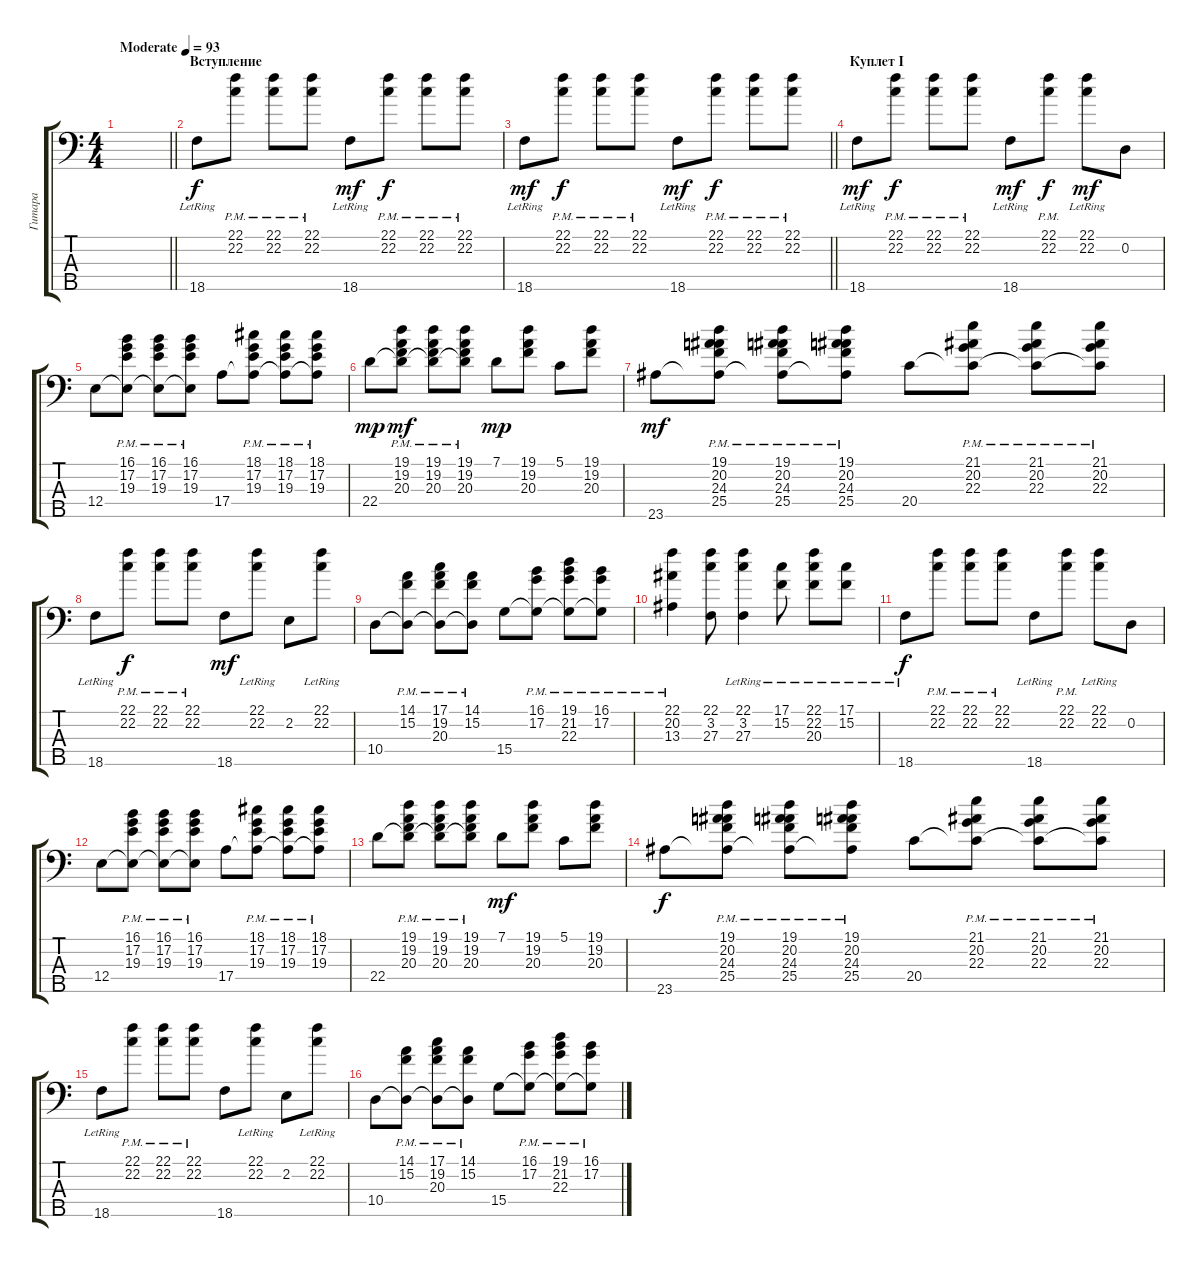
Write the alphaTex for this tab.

\track ("Гитара" "Гитара") {instrument acousticguitarsteel}
\staff {score tabs}
\tuning (G2 D2 A1 E1 B0) {hide}
\ts (4 4)
\tempo (93 "Moderate")
\clef f4
\barLineRight lightlight
\ks c
|
\section ("" "Вступление")
18.5{lr}.8 (22.1{pm} 22.2{pm}).8{dy f} (22.1{pm} 22.2{pm}).8 (22.1{pm} 22.2{pm}).8 18.5{lr}.8{dy mf} (22.1{pm} 22.2{pm}).8{dy f} (22.1{pm} 22.2{pm}).8 (22.1{pm} 22.2{pm}).8 |
\barLineRight lightlight
18.5{lr}.8{dy mf} (22.1{pm} 22.2{pm}).8{dy f} (22.1{pm} 22.2{pm}).8 (22.1{pm} 22.2{pm}).8 18.5{lr}.8{dy mf} (22.1{pm} 22.2{pm}).8{dy f} (22.1{pm} 22.2{pm}).8 (22.1{pm} 22.2{pm}).8 |
\section ("" "Куплет I")
18.5{lr}.8{dy mf} (22.1{pm} 22.2{pm}).8{dy f} (22.1{pm} 22.2{pm}).8 (22.1{pm} 22.2{pm}).8 18.5{lr}.8{dy mf} (22.1{pm} 22.2{pm}).8{dy f} (22.1{lr} 22.2{lr}).8{dy mf} 0.2.8 |
12.4.8 (16.1{pm} 17.2{pm} 19.3{pm} 12.4{t}).8 (16.1{pm} 17.2{pm} 19.3{pm} 12.4{t}).8 (16.1{pm} 17.2{pm} 19.3{pm} 12.4{t}).8 17.4.8 (18.1{pm} 17.2{pm} 19.3{pm} 17.4{t}).8 (18.1{pm} 17.2{pm} 19.3{pm} 17.4{t}).8 (18.1{pm} 17.2{pm} 19.3{pm} 17.4{t}).8 |
22.4.8{dy mp} (19.1{pm} 19.2{pm} 20.3{pm} 22.4{t}).8{dy mf} (19.1{pm} 19.2{pm} 20.3{pm} 22.4{t}).8 (19.1{pm} 19.2{pm} 20.3{pm} 22.4{t}).8 7.1.8{dy mp} (19.1 19.2 20.3).8 5.1.8 (19.1 19.2 20.3).8 |
23.5.8{dy mf} (19.1{pm} 20.2{pm} 24.3{pm} 25.4{pm} 23.5{t}).8 (19.1{pm} 20.2{pm} 24.3{pm} 25.4{pm} 23.5{t}).8 (19.1{pm} 20.2{pm} 24.3{pm} 25.4{pm} 23.5{t}).8 20.4.8 (21.1{pm} 20.2{pm} 22.3{pm} 20.4{t}).8 (21.1{pm} 20.2{pm} 22.3{pm} 20.4{t}).8 (21.1{pm} 20.2{pm} 22.3{pm} 20.4{t}).8 |
18.5{lr}.8 (22.1{pm} 22.2{pm}).8{dy f} (22.1{pm} 22.2{pm}).8 (22.1{pm} 22.2{pm}).8 18.5.8{dy mf} (22.1{lr} 22.2{lr}).8 2.2.8 (22.1{lr} 22.2{lr}).8 |
10.4.8 (14.1{pm} 15.2{pm} 10.4{t}).8 (17.1{pm} 19.2{pm} 20.3{pm} 10.4{t}).8 (14.1{pm} 15.2{pm} 10.4{t}).8 15.4.8 (16.1{pm} 17.2{pm} 15.4{t}).8 (19.1{pm} 21.2{pm} 22.3{pm} 15.4{t}).8 (16.1{pm} 17.2{pm} 15.4{t}).8 |
(22.1{pm} 20.2{pm} 13.3{pm}).4 (22.1 3.2 27.3).8 (22.1{lr} 3.2{lr} 27.3{lr}).4 (17.1{lr} 15.2{lr}).8 (22.1{lr} 22.2{lr} 20.3{lr}).8 (17.1{lr} 15.2{lr}).8 |
18.5{lr}.8{dy f} (22.1{pm} 22.2{pm}).8 (22.1{pm} 22.2{pm}).8 (22.1{pm} 22.2{pm}).8 18.5{lr}.8 (22.1{pm} 22.2{pm}).8 (22.1{lr} 22.2{lr}).8 0.2.8 |
12.4.8 (16.1{pm} 17.2{pm} 19.3{pm} 12.4{t}).8 (16.1{pm} 17.2{pm} 19.3{pm} 12.4{t}).8 (16.1{pm} 17.2{pm} 19.3{pm} 12.4{t}).8 17.4.8 (18.1{pm} 17.2{pm} 19.3{pm} 17.4{t}).8 (18.1{pm} 17.2{pm} 19.3{pm} 17.4{t}).8 (18.1{pm} 17.2{pm} 19.3{pm} 17.4{t}).8 |
22.4.8 (19.1{pm} 19.2{pm} 20.3{pm} 22.4{t}).8 (19.1{pm} 19.2{pm} 20.3{pm} 22.4{t}).8 (19.1{pm} 19.2{pm} 20.3{pm} 22.4{t}).8 7.1.8{dy mf} (19.1 19.2 20.3).8 5.1.8 (19.1 19.2 20.3).8 |
23.5.8{dy f} (19.1{pm} 20.2{pm} 24.3{pm} 25.4{pm} 23.5{t}).8 (19.1{pm} 20.2{pm} 24.3{pm} 25.4{pm} 23.5{t}).8 (19.1{pm} 20.2{pm} 24.3{pm} 25.4{pm} 23.5{t}).8 20.4.8 (21.1{pm} 20.2{pm} 22.3{pm} 20.4{t}).8 (21.1{pm} 20.2{pm} 22.3{pm} 20.4{t}).8 (21.1{pm} 20.2{pm} 22.3{pm} 20.4{t}).8 |
18.5{lr}.8 (22.1{pm} 22.2{pm}).8 (22.1{pm} 22.2{pm}).8 (22.1{pm} 22.2{pm}).8 18.5.8 (22.1{lr} 22.2{lr}).8 2.2.8 (22.1{lr} 22.2{lr}).8 |
10.4.8 (14.1{pm} 15.2{pm} 10.4{t}).8 (17.1{pm} 19.2{pm} 20.3{pm} 10.4{t}).8 (14.1{pm} 15.2{pm} 10.4{t}).8 15.4.8 (16.1{pm} 17.2{pm} 15.4{t}).8 (19.1{pm} 21.2{pm} 22.3{pm} 15.4{t}).8 (16.1{pm} 17.2{pm} 15.4{t}).8
